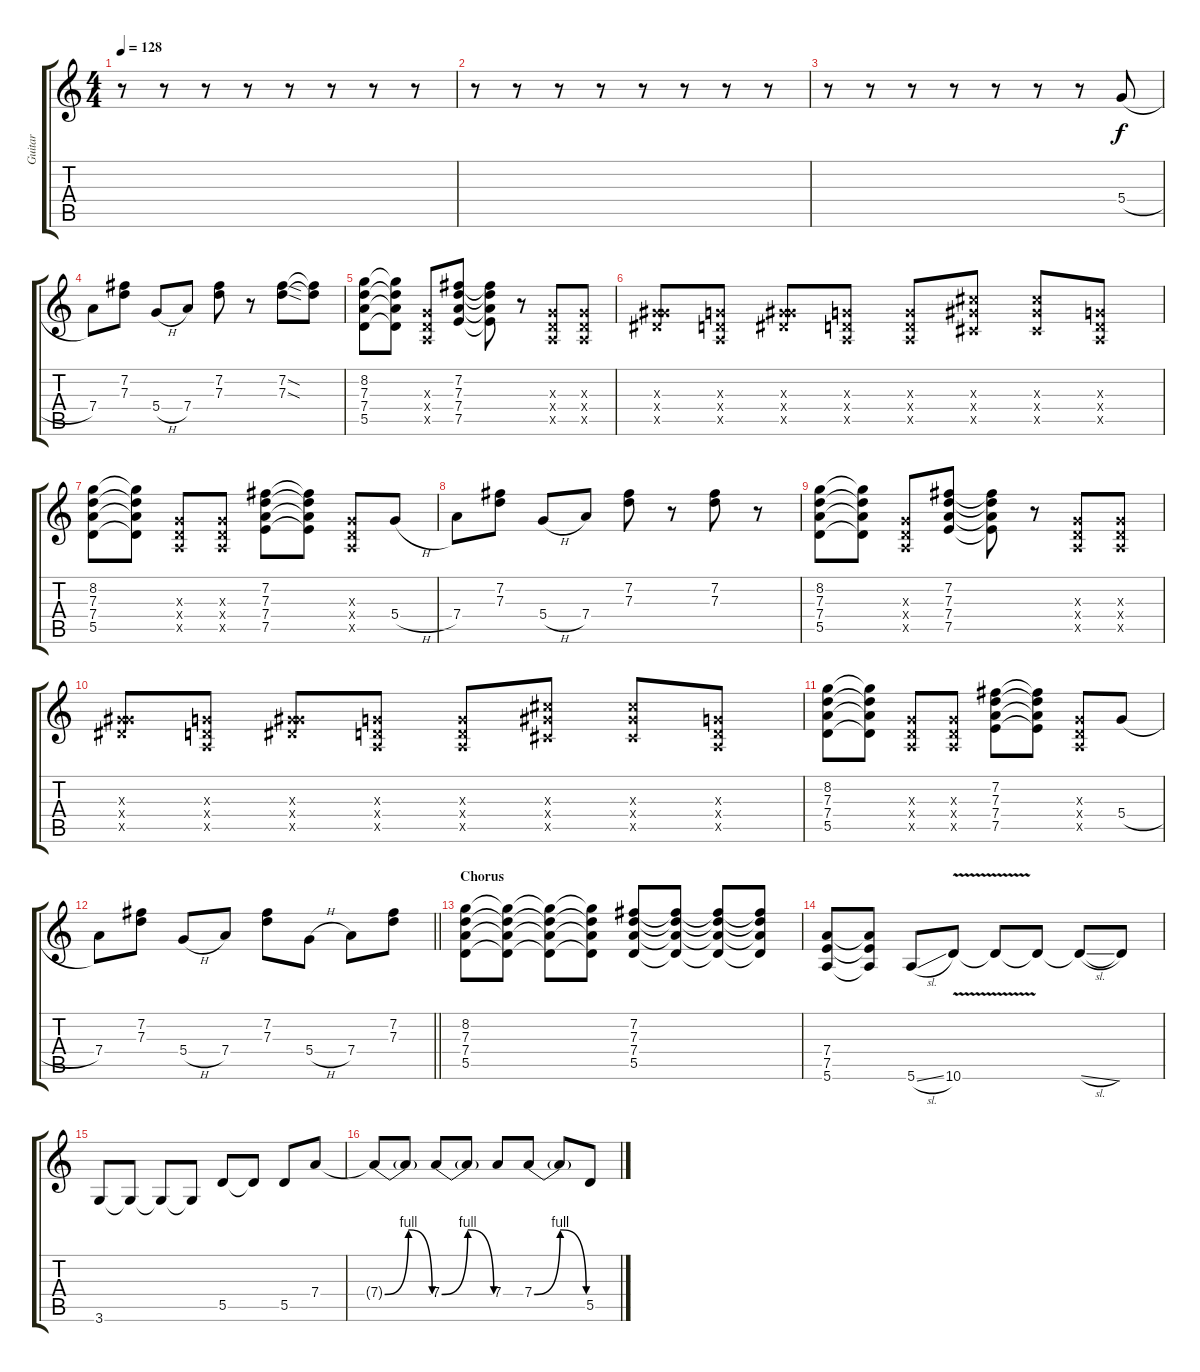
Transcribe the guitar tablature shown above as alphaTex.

\track ("Guitar" "Guitar") {instrument overdrivenguitar}
\staff {score tabs}
\tuning (E4 B3 G3 D3 A2 E2) {hide}
\ts (4 4)
\tempo 128
\clef g2
\ks c
r.8{dy f} r.8 r.8 r.8 r.8 r.8 r.8 r.8 |
r.8 r.8 r.8 r.8 r.8 r.8 r.8 r.8 |
r.8 r.8 r.8 r.8 r.8 r.8 r.8 5.4{h}.8 |
7.4.8 (7.2 7.3).8 5.4{h}.8 7.4.8 (7.2 7.3).8 r.8 (7.2{sod} 7.3{sod}).8 (7.2{t} 7.3{t}).8 |
(8.2 7.3 7.4 5.5).8 (8.2{t} 7.3{t} 7.4{t} 5.5{t}).8 (0.3{x} 0.4{x} 0.5{x}).8 (7.2 7.3 7.4 7.5).8 (7.2{t} 7.3{t} 7.4{t} 7.5{t}).8 r.8 (0.3{x} 0.4{x} 0.5{x}).8 (0.3{x} 0.4{x} 0.5{x}).8 |
(0.3{x} 6.4{x} 6.5{x}).8 (0.3{x} 0.4{x} 0.5{x}).8 (0.3{x} 6.4{x} 6.5{x}).8 (0.3{x} 0.4{x} 0.5{x}).8 (0.3{x} 0.4{x} 0.5{x}).8 (6.3{x} 6.4{x} 4.5{x}).8 (6.3{x} 6.4{x} 4.5{x}).8 (0.3{x} 0.4{x} 0.5{x}).8 |
(8.2 7.3 7.4 5.5).8 (8.2{t} 7.3{t} 7.4{t} 5.5{t}).8 (0.3{x} 0.4{x} 0.5{x}).8 (0.3{x} 0.4{x} 0.5{x}).8 (7.2 7.3 7.4 7.5).8 (7.2{t} 7.3{t} 7.4{t} 7.5{t}).8 (0.3{x} 0.4{x} 0.5{x}).8 5.4{h}.8 |
7.4.8 (7.2 7.3).8 5.4{h}.8 7.4.8 (7.2 7.3).8 r.8 (7.2 7.3).8 r.8 |
(8.2 7.3 7.4 5.5).8 (8.2{t} 7.3{t} 7.4{t} 5.5{t}).8 (0.3{x} 0.4{x} 0.5{x}).8 (7.2 7.3 7.4 7.5).8 (7.2{t} 7.3{t} 7.4{t} 7.5{t}).8 r.8 (0.3{x} 0.4{x} 0.5{x}).8 (0.3{x} 0.4{x} 0.5{x}).8 |
(0.3{x} 6.4{x} 6.5{x}).8 (0.3{x} 0.4{x} 0.5{x}).8 (0.3{x} 6.4{x} 6.5{x}).8 (0.3{x} 0.4{x} 0.5{x}).8 (0.3{x} 0.4{x} 0.5{x}).8 (6.3{x} 6.4{x} 4.5{x}).8 (6.3{x} 6.4{x} 4.5{x}).8 (0.3{x} 0.4{x} 0.5{x}).8 |
(8.2 7.3 7.4 5.5).8 (8.2{t} 7.3{t} 7.4{t} 5.5{t}).8 (0.3{x} 0.4{x} 0.5{x}).8 (0.3{x} 0.4{x} 0.5{x}).8 (7.2 7.3 7.4 7.5).8 (7.2{t} 7.3{t} 7.4{t} 7.5{t}).8 (0.3{x} 0.4{x} 0.5{x}).8 5.4{h}.8 |
\barLineRight lightlight
7.4.8 (7.2 7.3).8 5.4{h}.8 7.4.8 (7.2 7.3).8 5.4{h}.8 7.4.8 (7.2 7.3).8 |
\section ("" "Chorus")
(8.2 7.3 7.4 5.5).8 (8.2{t} 7.3{t} 7.4{t} 5.5{t}).8 (8.2{t} 7.3{t} 7.4{t} 5.5{t}).8 (8.2{t} 7.3{t} 7.4{t} 5.5{t}).8 (7.2 7.3 7.4 5.5).8 (7.2{t} 7.3{t} 7.4{t} 5.5{t}).8 (7.2{t} 7.3{t} 7.4{t} 5.5{t}).8 (7.2{t} 7.3{t} 7.4{t} 5.5{t}).8 |
(7.4 7.5 5.6).8 (7.4{t} 7.5{t} 5.6{t}).8 5.6{sl}.8 10.6{v}.8 10.6{t}.8 10.6{t}.8 10.6{sl t}.8 10.6{t}.8 |
3.6.8 3.6{t}.8 3.6{t}.8 3.6{t}.8 5.5.8 5.5{t}.8 5.5.8 7.4.8 |
7.4{be (bendrelease 0 0 15 4 15 4 60 0) t}.8 7.4{t}.8 7.4{be (bendrelease 0 0 15 4 15 4 60 0)}.8 7.4{t}.8 7.4.8 7.4{be (bendrelease 0 0 15 4 15 4 60 0)}.8 7.4{t}.8 5.5.8
